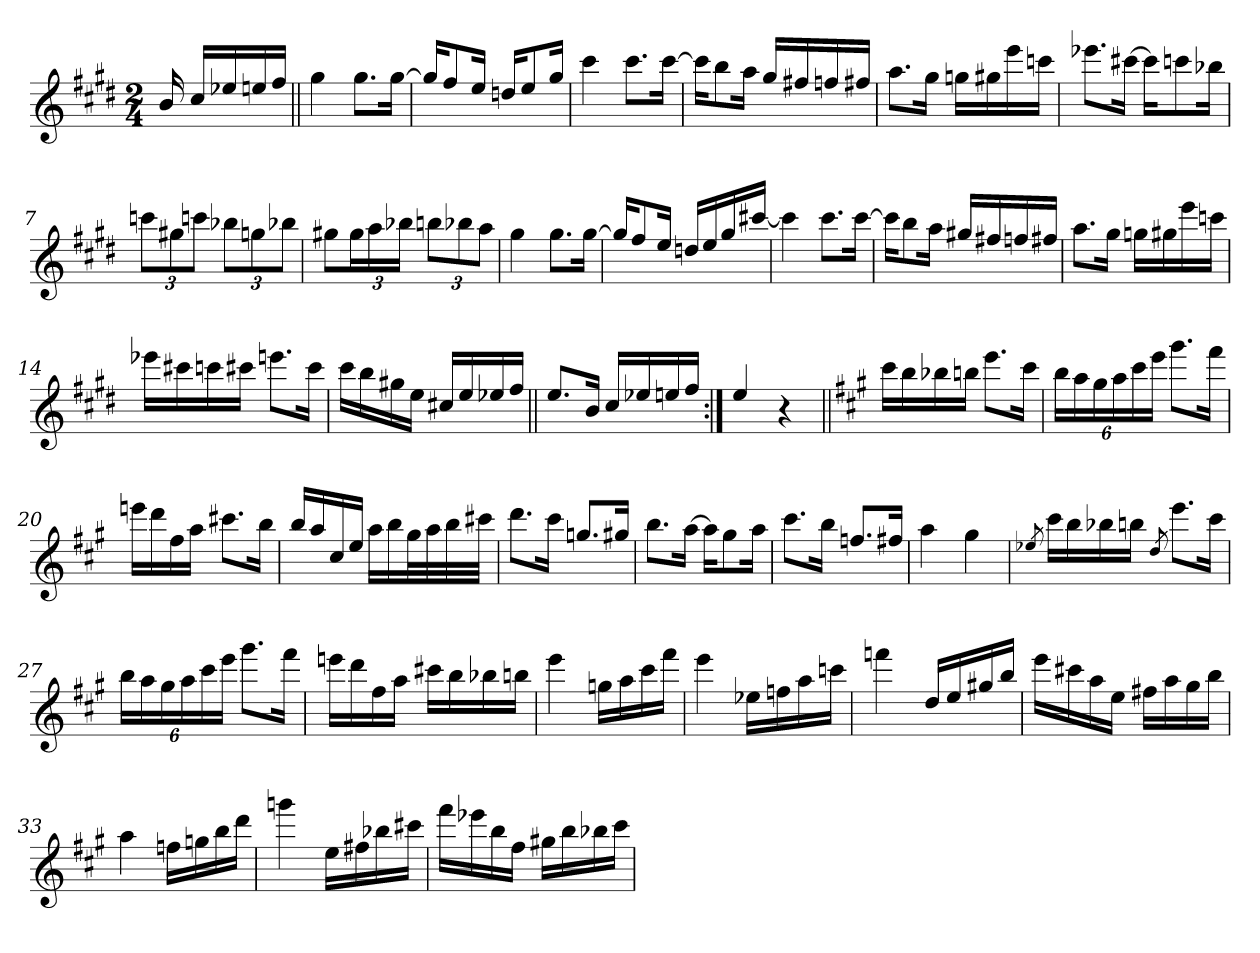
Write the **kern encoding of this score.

**kern
*part1
*staff1
*clefG2
*k[f#c#g#d#]
*E:
*M2/4
=
16b/
16cc#/LL
16ee-X/
16een/
16ff#/JJ
=1||
4gg#\
8.gg#\L
[16gg#\Jk
=2
16gg#/KL]
8ff#/
16ee/Jk
16ddn/KL
8ee/
16gg#/Jk
=3
4ccc#\
8.ccc#\L
[16ccc#\Jk
!!LO:LB:g=z
=4
16ccc#\KL]
8bb\
16aa\Jk
16gg#/LL
16ff#X/
16ffn/
16ff#X/JJ
=5
8.aa\L
16gg#\Jk
16ggn\LL
16gg#X\
16eee\
16cccn\JJ
=6
8.eee-X\L
[16ccc#X\Jk
16ccc#\KL]
8cccn\
16bb-X\Jk
=7
12cccn\L
12gg#X\
12cccn\J
12bb-X\L
12ggn\
12bb-X\J
!!LO:LB:g=z
=8
8gg#X\L
24gg#\L
24aa\
24bb-X\JJ
12bbn\L
12bb-X\
12aa\J
=9
4gg#\
8.gg#\L
[16gg#\Jk
=10
16gg#/KL]
8ff#/
16ee/Jk
16ddn/LL
16ee/
16gg#/
[16ccc#X/JJ
=11
4ccc#\]
8.ccc#\L
[16ccc#\Jk
!!LO:LB:g=z
=12
16ccc#\KL]
8bb\
16aa\Jk
16gg#X/LL
16ff#X/
16ffn/
16ff#X/JJ
=13
8.aa\L
16gg#\Jk
16ggn\LL
16gg#X\
16eee\
16cccn\JJ
=14
16eee-X\LL
16ccc#X\
16cccn\
16ccc#X\JJ
8.eeen\L
16ccc#\Jk
=15
16ccc#\LL
16bb\
16gg#X\
16ee\JJ
16cc#X/LL
16ee/
16ee-X/
16ff#/JJ
!!LO:LB:g=z
=16||
8.ee/L
16b/Jk
16cc#/LL
16ee-X/
16een/
16ff#/JJ
=17:|!
4ee/
4r
=18||
*k[f#c#g#]
*A:
16ccc#\LL
16bb\
16bb-X\
16bbn\JJ
8.eee\L
16ccc#\Jk
=19
24bb\LL
24aa\
24gg#\
24aa\
24ccc#\
24eee\JJ
8.ggg#\L
16fff#\Jk
!!LO:LB:g=z
=20
16eeen\LL
16ddd\
16ff#\
16aa\JJ
8.ccc#X\L
16bb\Jk
=21
16bb/LL
16aa/
16cc#/
16ee/JJ
16aa\LL
16bb\
32gg#\L
32aa\
32bb\
32ccc#X\JJJ
=22
8.ddd\L
16ccc#\Jk
8.ggn/L
16gg#X/Jk
=23
8.bb\L
[16aa\Jk
16aa\KL]
8gg#\
16aa\Jk
!!LO:LB:g=z
=24
8.ccc#\L
16bb\Jk
8.ffn/L
16ff#X/Jk
=25
4aa\
4gg#\
=26
8qee-X/
16ccc#\LL
16bb\
16bb-X\
16bbn\JJ
8qdd/
8.eee\L
16ccc#\Jk
=27
24bb\LL
24aa\
24gg#\
24aa\
24ccc#\
24eee\JJ
8.ggg#\L
16fff#\Jk
!!LO:LB:g=z
=28
16eeen\LL
16ddd\
16ff#\
16aa\JJ
16ccc#X\LL
16bb\
16bb-X\
16bbn\JJ
=29
4eee\
16ggn\LL
16aa\
16ccc#\
16fff#\JJ
=30
4eee\
16ee-X\LL
16ffn\
16aa\
16cccn\JJ
=31
4fffn\
16dd/LL
16ee/
16gg#X/
16bb/JJ
!!LO:LB:g=z
=32
16eee\LL
16ccc#X\
16aa\
16ee\JJ
16ff#X\LL
16aa\
16gg#\
16bb\JJ
=33
4aa\
16ffn\LL
16ggn\
16bb\
16ddd\JJ
=34
4gggn\
16ee\LL
16ff#X\
16bb-X\
16ccc#X\JJ
=35
16fff#\LL
16eee-X\
16bb\
16ff#\JJ
16gg#X\LL
16bb\
16bb-X\
16ccc#\JJ
=
*-
